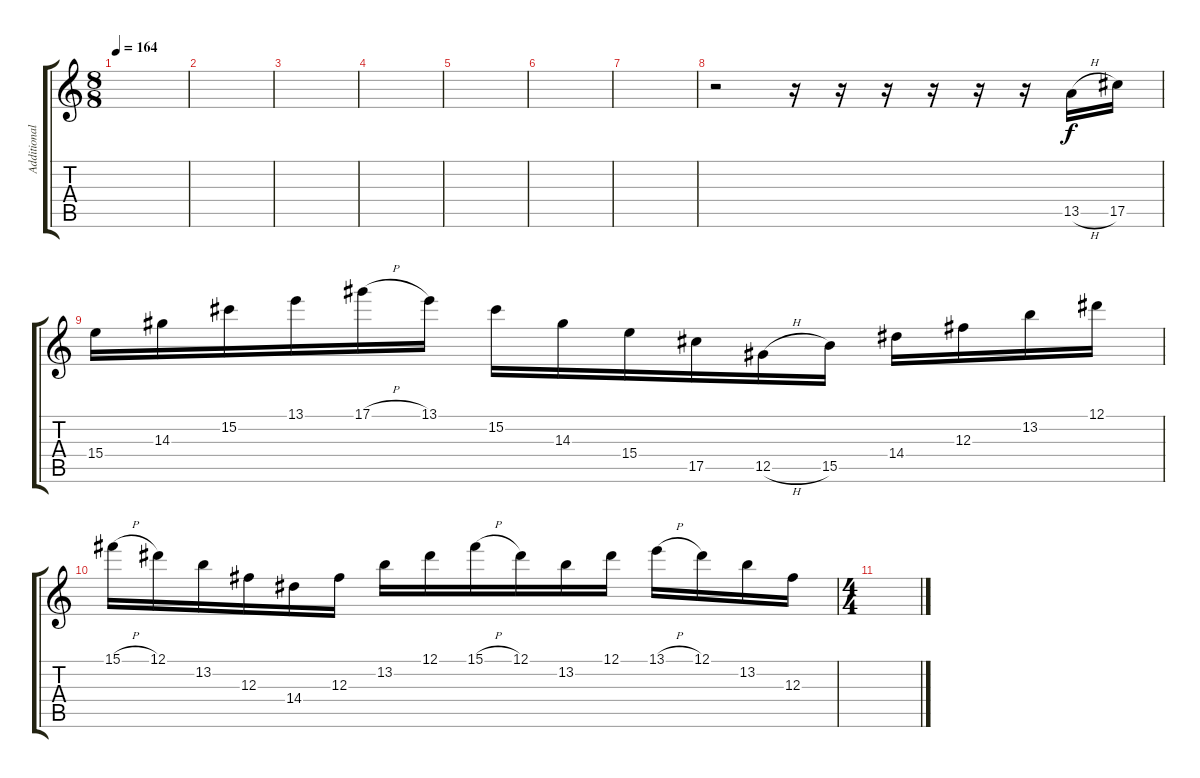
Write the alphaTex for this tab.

\track ("Additional Guitar" "Additional") {instrument overdrivenguitar}
\staff {score tabs}
\tuning (Eb4 Bb3 Gb3 Db3 Ab2 Db2) {hide}
\ts (8 8)
\tempo 164
\clef g2
\ks c
|
|
|
|
|
|
|
r.2 r.16 r.16 r.16 r.16 r.16 r.16 13.5{h}.16 17.5.16 |
15.4.16 14.3.16 15.2.16 13.1.16 17.1{h}.16 13.1.16 15.2.16 14.3.16 15.4.16 17.5.16 12.5{h}.16 15.5.16 14.4.16 12.3.16 13.2.16 12.1.16 |
15.1{h}.16 12.1.16 13.2.16 12.3.16 14.4.16 12.3.16 13.2.16 12.1.16 15.1{h}.16 12.1.16 13.2.16 12.1.16 13.1{h}.16 12.1.16 13.2.16 12.3.16 |
\ts (4 4)
